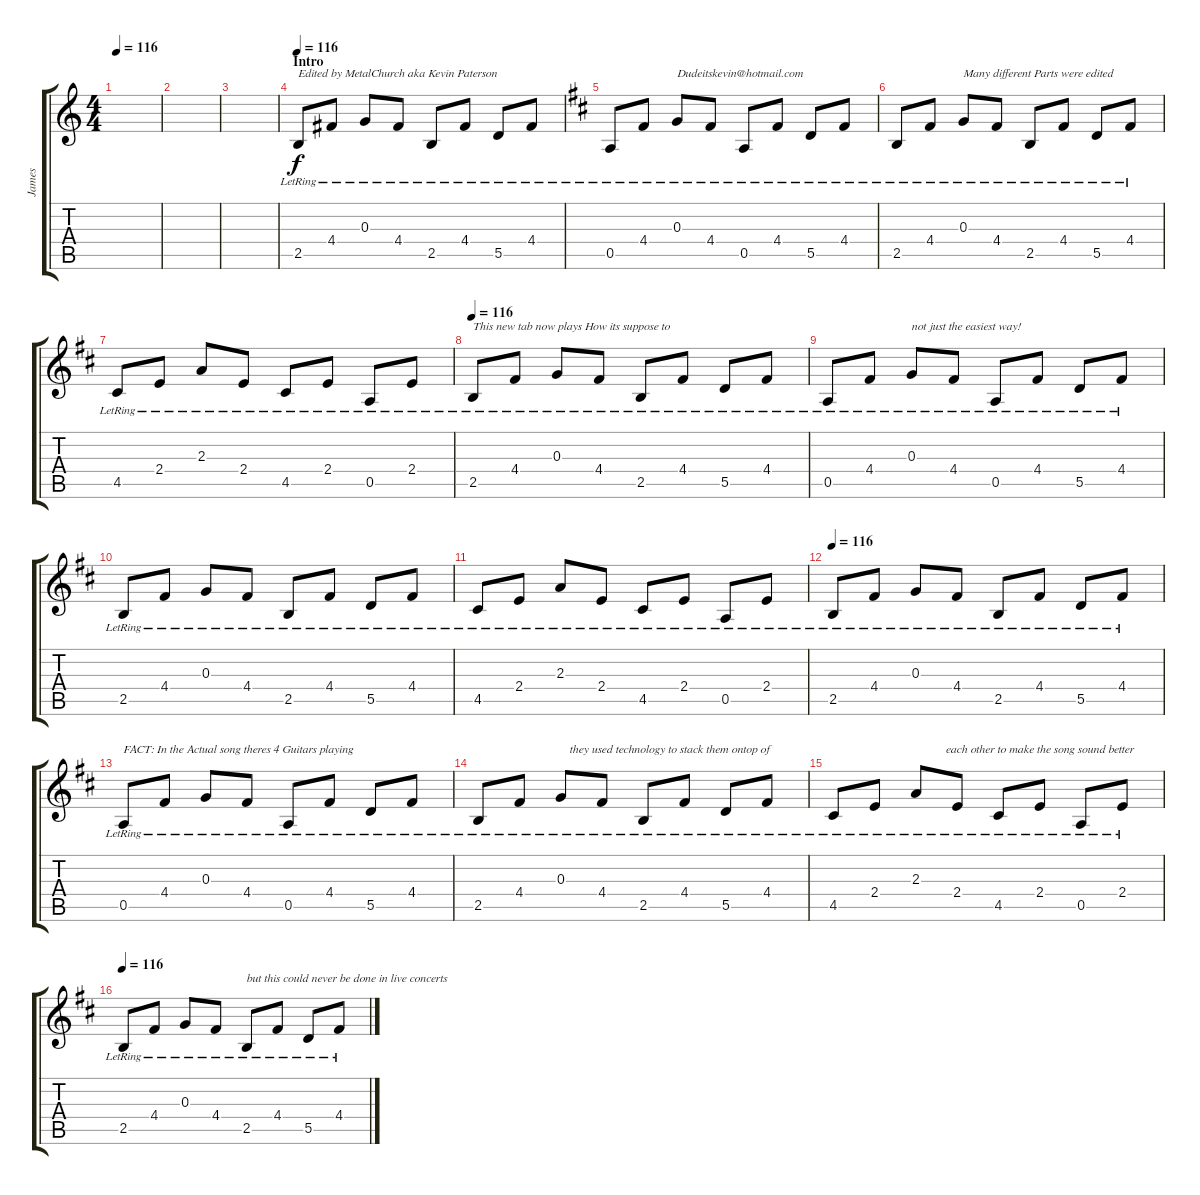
\track ("James" "James") {instrument acousticguitarnylon}
\staff {score tabs}
\tuning (E4 B3 G3 D3 A2 E2) {hide}
\ts (4 4)
\tempo 116
\clef g2
\ks c
|
|
|
\section ("" "Intro")
\tempo 116
2.5{lr}.8{txt "Edited by MetalChurch aka Kevin Paterson " instrument acousticguitarnylon} 4.4{lr}.8 0.3{lr}.8 4.4{lr}.8 2.5{lr}.8 4.4{lr}.8 5.5{lr}.8 4.4{lr}.8 |
\ks bminor
0.5{lr}.8 4.4{lr}.8 0.3{lr}.8{txt "Dudeitskevin@hotmail.com"} 4.4{lr}.8 0.5{lr}.8 4.4{lr}.8 5.5{lr}.8 4.4{lr}.8 |
2.5{lr}.8 4.4{lr}.8 0.3{lr}.8{txt "Many different Parts were edited"} 4.4{lr}.8 2.5{lr}.8 4.4{lr}.8 5.5{lr}.8 4.4{lr}.8 |
4.5{lr}.8 2.4{lr}.8 2.3{lr}.8 2.4{lr}.8 4.5{lr}.8 2.4{lr}.8 0.5{lr}.8 2.4{lr}.8 |
\tempo 116
2.5{lr}.8{txt "This new tab now plays How its suppose to" instrument acousticguitarnylon} 4.4{lr}.8 0.3{lr}.8 4.4{lr}.8 2.5{lr}.8 4.4{lr}.8 5.5{lr}.8 4.4{lr}.8 |
0.5{lr}.8 4.4{lr}.8 0.3{lr}.8{txt "not just the easiest way!"} 4.4{lr}.8 0.5{lr}.8 4.4{lr}.8 5.5{lr}.8 4.4{lr}.8 |
2.5{lr}.8 4.4{lr}.8 0.3{lr}.8 4.4{lr}.8 2.5{lr}.8 4.4{lr}.8 5.5{lr}.8 4.4{lr}.8 |
4.5{lr}.8 2.4{lr}.8 2.3{lr}.8 2.4{lr}.8 4.5{lr}.8 2.4{lr}.8 0.5{lr}.8 2.4{lr}.8 |
\tempo 116
2.5{lr}.8{instrument acousticguitarnylon} 4.4{lr}.8 0.3{lr}.8 4.4{lr}.8 2.5{lr}.8 4.4{lr}.8 5.5{lr}.8 4.4{lr}.8 |
0.5{lr}.8{txt "FACT: In the Actual song theres 4 Guitars playing"} 4.4{lr}.8 0.3{lr}.8 4.4{lr}.8 0.5{lr}.8 4.4{lr}.8 5.5{lr}.8 4.4{lr}.8 |
2.5{lr}.8 4.4{lr}.8 0.3{lr}.8{txt "   they used technology to stack them ontop of"} 4.4{lr}.8 2.5{lr}.8 4.4{lr}.8 5.5{lr}.8 4.4{lr}.8 |
4.5{lr}.8 2.4{lr}.8 2.3{lr}.8{txt "          each other to make the song sound better"} 2.4{lr}.8 4.5{lr}.8 2.4{lr}.8 0.5{lr}.8 2.4{lr}.8 |
\tempo 116
2.5{lr}.8{instrument acousticguitarnylon} 4.4{lr}.8 0.3{lr}.8 4.4{lr}.8 2.5{lr}.8{txt "but this could never be done in live concerts"} 4.4{lr}.8 5.5{lr}.8 4.4{lr}.8
